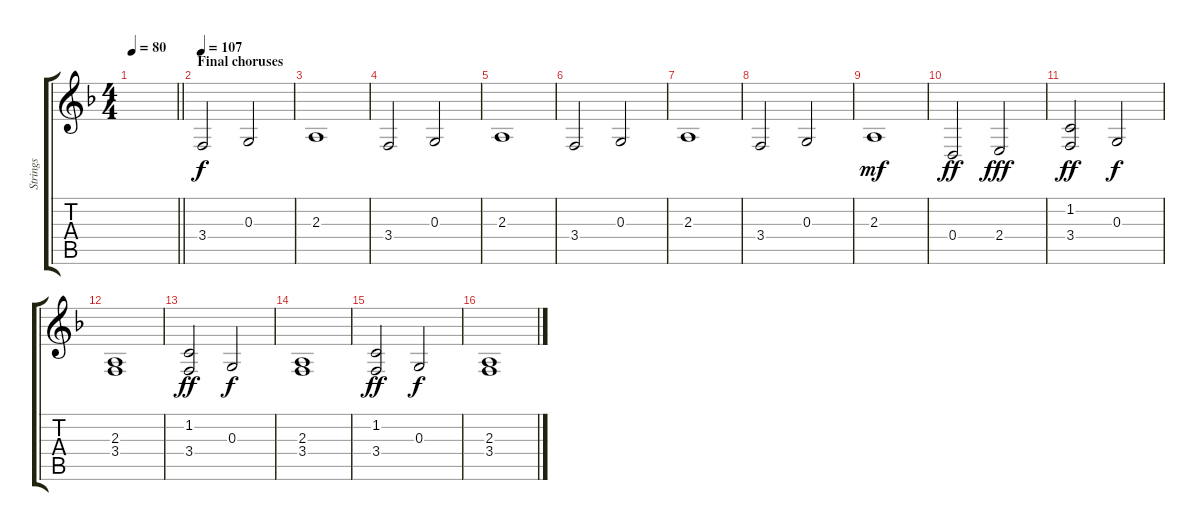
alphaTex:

\track ("Strings" "Strings") {instrument stringensemble2}
\staff {score tabs}
\tuning (E4 B3 G3 D3 A2 E2) {hide}
\ts (4 4)
\tempo 80
\clef g2
\barLineRight lightlight
\ks f
|
\section ("" "Final choruses")
\tempo 107
3.4.2 0.3.2 |
2.3.1 |
3.4.2 0.3.2 |
2.3.1 |
3.4.2 0.3.2 |
2.3.1 |
3.4.2 0.3.2 |
2.3.1{dy mf} |
0.4.2{dy ff} 2.4.2{dy fff} |
(1.2 3.4).2{dy ff} 0.3.2{dy f} |
(2.3 3.4).1 |
(1.2 3.4).2{dy ff} 0.3.2{dy f} |
(2.3 3.4).1 |
(1.2 3.4).2{dy ff} 0.3.2{dy f} |
(2.3 3.4).1
